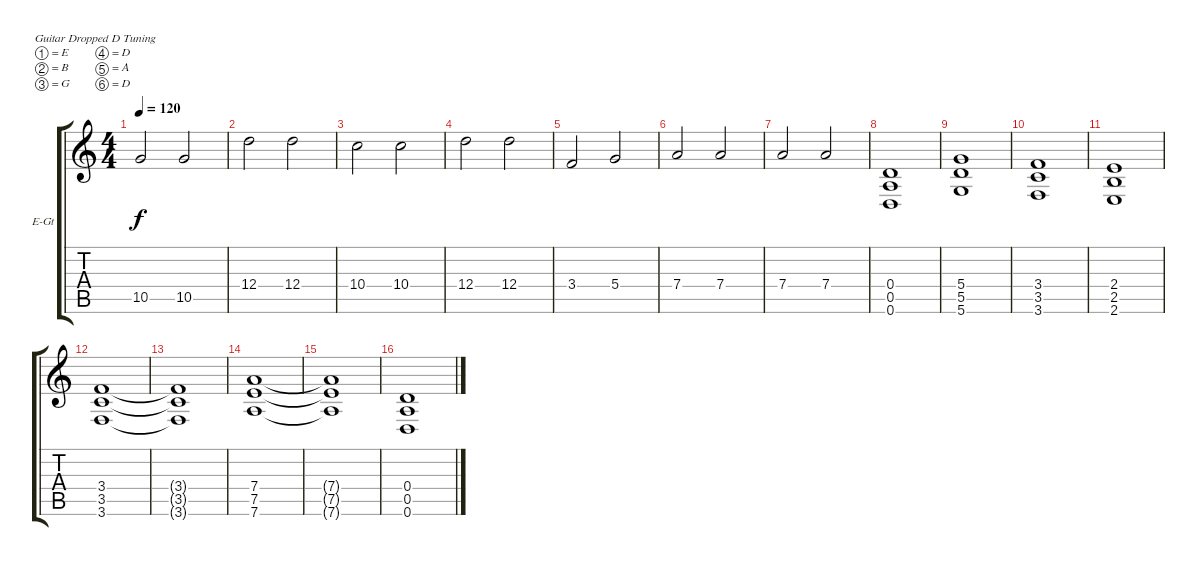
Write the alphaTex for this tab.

\bracketExtendMode groupsimilarinstruments
\firstSystemTrackNameOrientation horizontal
\otherSystemsTrackNameOrientation horizontal
\track ("Overdriven-guitar (Richard)" "E-Gt") {instrument overdrivenguitar}
\staff {score tabs}
\tuning (E4 B3 G3 D3 A2 D2)
\ts (4 4)
\tempo 120
\clef g2
\ks c
10.5.2{dy f} 10.5.2 |
12.4.2 12.4.2 |
10.4.2 10.4.2 |
12.4.2 12.4.2 |
3.4.2 5.4.2 |
7.4.2 7.4.2 |
7.4.2 7.4.2 |
(0.4 0.5 0.6).1 |
(5.4 5.5 5.6).1 |
(3.4 3.5 3.6).1 |
(2.4 2.5 2.6).1 |
(3.4 3.5 3.6).1 |
(3.4{t} 3.5{t} 3.6{t}).1 |
(7.4 7.5 7.6).1 |
(7.4{t} 7.5{t} 7.6{t}).1 |
(0.4 0.5 0.6).1
